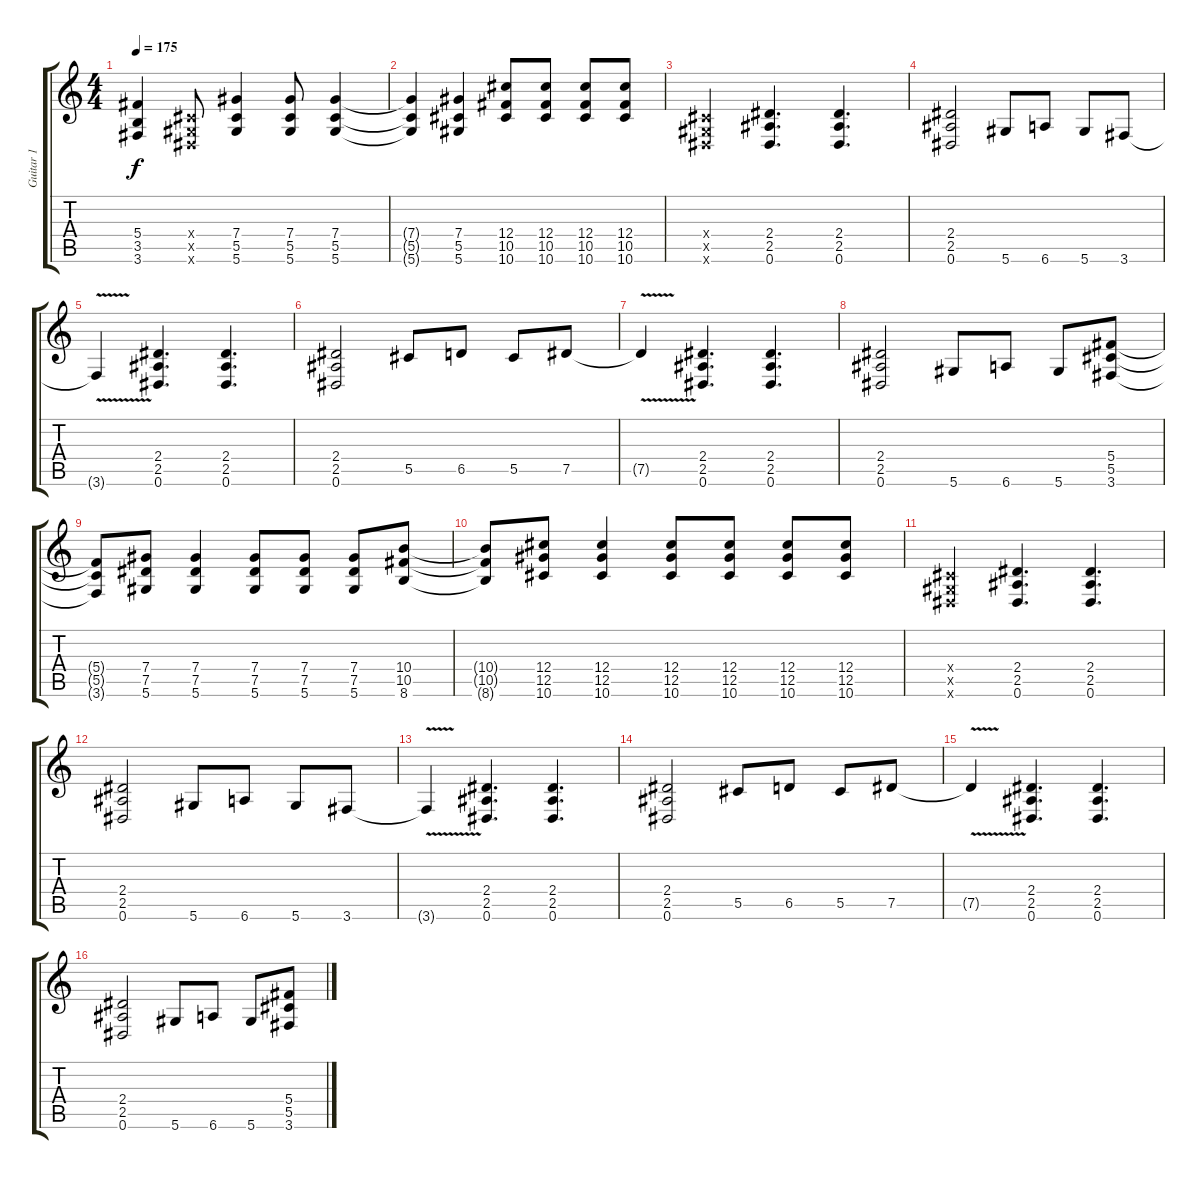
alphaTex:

\track ("Guitar 1" "Guitar 1") {instrument overdrivenguitar}
\staff {score tabs}
\tuning (Eb4 Bb3 Gb3 Db3 Ab2 Eb2) {hide}
\ts (4 4)
\tempo 175
\clef g2
\ks c
(5.4 3.5 3.6).4{dy f} (0.4{x} 0.5{x} 0.6{x}).8 (7.4 5.5 5.6).4 (7.4 5.5 5.6).8 (7.4 5.5 5.6).4 |
(7.4{t} 5.5{t} 5.6{t}).4 (7.4 5.5 5.6).4 (12.4 10.5 10.6).8 (12.4 10.5 10.6).8 (12.4 10.5 10.6).8 (12.4 10.5 10.6).8 |
(0.4{x} 0.5{x} 0.6{x}).4 (2.4 2.5 0.6).4{d} (2.4 2.5 0.6).4{d} |
(2.4 2.5 0.6).2 5.6.8 6.6.8 5.6.8 3.6.8 |
3.6{v t}.4 (2.4 2.5 0.6).4{d} (2.4 2.5 0.6).4{d} |
(2.4 2.5 0.6).2 5.5.8 6.5.8 5.5.8 7.5.8 |
7.5{v t}.4 (2.4 2.5 0.6).4{d} (2.4 2.5 0.6).4{d} |
(2.4 2.5 0.6).2 5.6.8 6.6.8 5.6.8 (5.4 5.5 3.6).8 |
(5.4{t} 5.5{t} 3.6{t}).8 (7.4 7.5 5.6).8 (7.4 7.5 5.6).4 (7.4 7.5 5.6).8 (7.4 7.5 5.6).8 (7.4 7.5 5.6).8 (10.4 10.5 8.6).8 |
(10.4{t} 10.5{t} 8.6{t}).8 (12.4 12.5 10.6).8 (12.4 12.5 10.6).4 (12.4 12.5 10.6).8 (12.4 12.5 10.6).8 (12.4 12.5 10.6).8 (12.4 12.5 10.6).8 |
(0.4{x} 0.5{x} 0.6{x}).4 (2.4 2.5 0.6).4{d} (2.4 2.5 0.6).4{d} |
(2.4 2.5 0.6).2 5.6.8 6.6.8 5.6.8 3.6.8 |
3.6{v t}.4 (2.4 2.5 0.6).4{d} (2.4 2.5 0.6).4{d} |
(2.4 2.5 0.6).2 5.5.8 6.5.8 5.5.8 7.5.8 |
7.5{v t}.4 (2.4 2.5 0.6).4{d} (2.4 2.5 0.6).4{d} |
(2.4 2.5 0.6).2 5.6.8 6.6.8 5.6.8 (5.4 5.5 3.6).8
